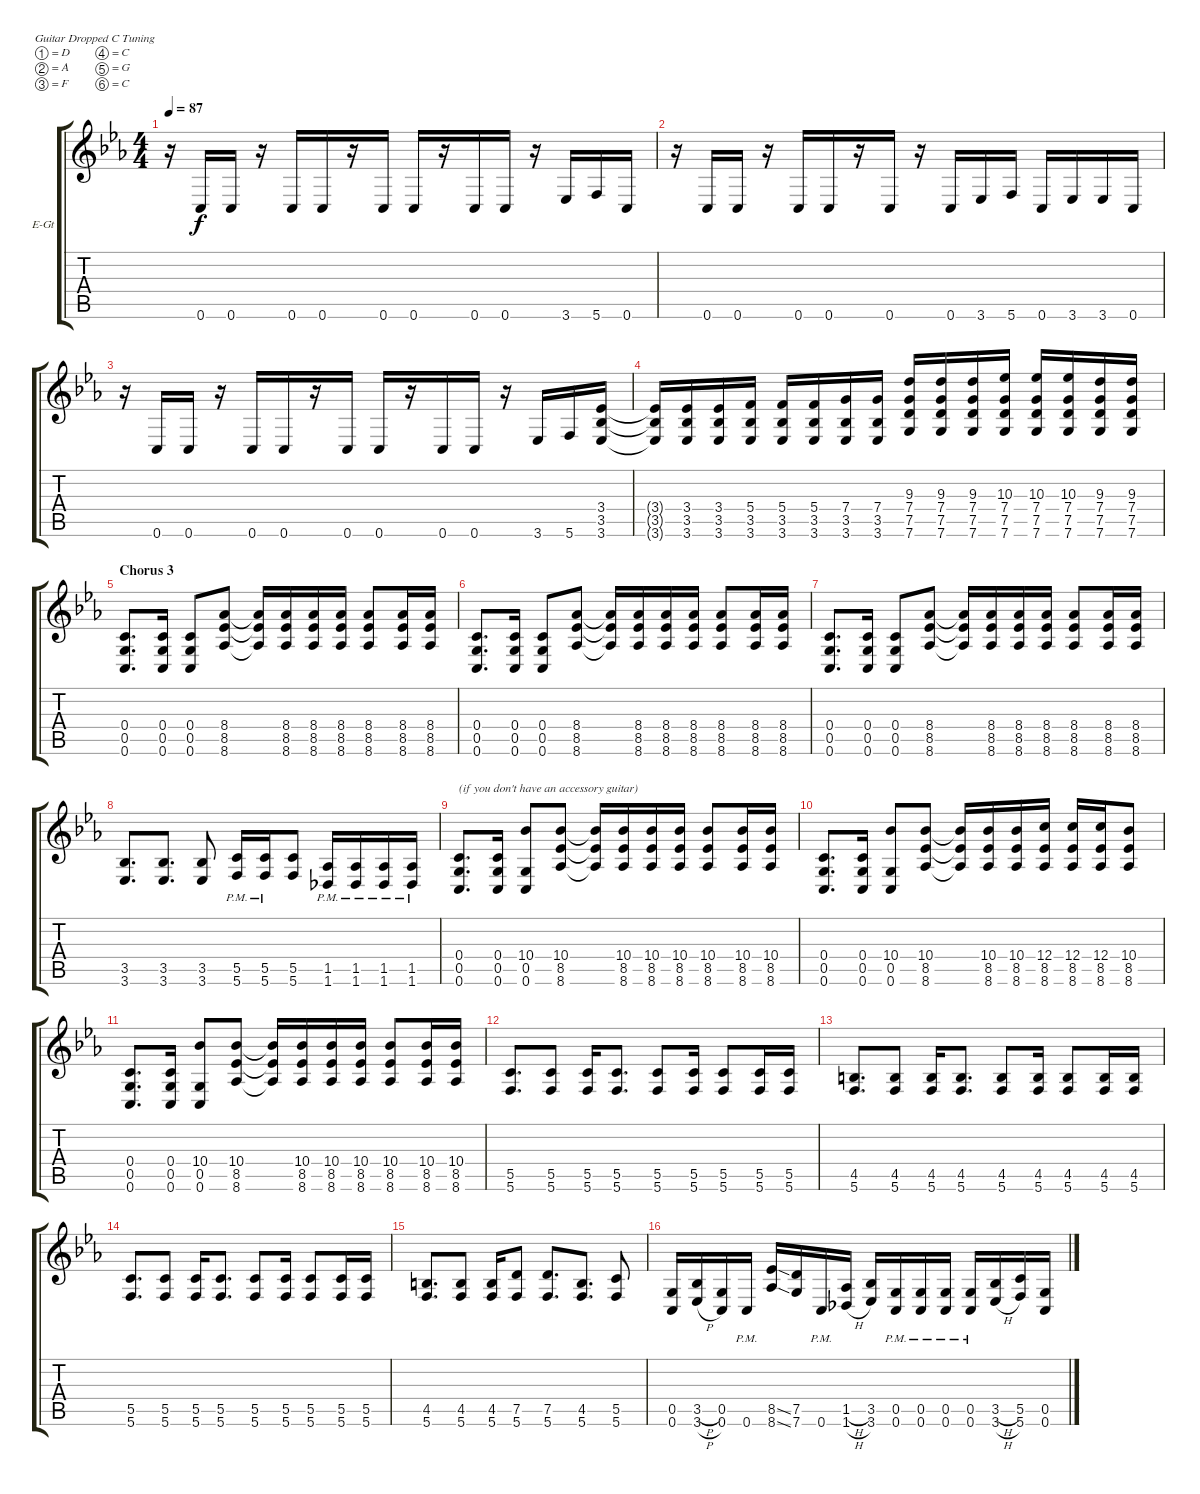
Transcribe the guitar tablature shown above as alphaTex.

\bracketExtendMode groupsimilarinstruments
\firstSystemTrackNameOrientation horizontal
\otherSystemsTrackNameOrientation horizontal
\track ("Dan Donegan (rhythm)" "E-Gt") {instrument distortionguitar}
\staff {score tabs}
\tuning (D4 A3 F3 C3 G2 C2)
\ts (4 4)
\tempo 87
\clef g2
\ks cminor
r.16{dy f} 0.6.16 0.6.16 r.16 0.6.16 0.6.16 r.16 0.6.16 0.6.16 r.16 0.6.16 0.6.16 r.16 3.6.16 5.6.16 0.6.16 |
r.16 0.6.16 0.6.16 r.16 0.6.16 0.6.16 r.16 0.6.16 r.16 0.6.16 3.6.16 5.6.16 0.6.16 3.6.16 3.6.16 0.6.16 |
r.16 0.6.16 0.6.16 r.16 0.6.16 0.6.16 r.16 0.6.16 0.6.16 r.16 0.6.16 0.6.16 r.16 3.6.16 5.6.16 (3.4 3.5 3.6).16 |
(3.4{t} 3.5{t} 3.6{t}).16 (3.4 3.5 3.6).16 (3.4 3.5 3.6).16 (5.4 3.5 3.6).16 (5.4 3.5 3.6).16 (5.4 3.5 3.6).16 (7.4 3.5 3.6).16 (7.4 3.5 3.6).16 (9.3 7.4 7.5 7.6).16 (9.3 7.4 7.5 7.6).16 (9.3 7.4 7.5 7.6).16 (10.3 7.4 7.5 7.6).16 (10.3 7.4 7.5 7.6).16 (10.3 7.4 7.5 7.6).16 (9.3 7.4 7.5 7.6).16 (9.3 7.4 7.5 7.6).16 |
\section ("" "Chorus 3")
(0.4 0.5 0.6).8{d} (0.4 0.5 0.6).16 (0.4 0.5 0.6).8 (8.4 8.5 8.6).8 (8.4{t} 8.5{t} 8.6{t}).16 (8.4 8.5 8.6).16 (8.4 8.5 8.6).16 (8.4 8.5 8.6).16 (8.4 8.5 8.6).8 (8.4 8.5 8.6).16 (8.4 8.5 8.6).16 |
(0.4 0.5 0.6).8{d} (0.4 0.5 0.6).16 (0.4 0.5 0.6).8 (8.4 8.5 8.6).8 (8.4{t} 8.5{t} 8.6{t}).16 (8.4 8.5 8.6).16 (8.4 8.5 8.6).16 (8.4 8.5 8.6).16 (8.4 8.5 8.6).8 (8.4 8.5 8.6).16 (8.4 8.5 8.6).16 |
(0.4 0.5 0.6).8{d} (0.4 0.5 0.6).16 (0.4 0.5 0.6).8 (8.4 8.5 8.6).8 (8.4{t} 8.5{t} 8.6{t}).16 (8.4 8.5 8.6).16 (8.4 8.5 8.6).16 (8.4 8.5 8.6).16 (8.4 8.5 8.6).8 (8.4 8.5 8.6).16 (8.4 8.5 8.6).16 |
(3.5 3.6).8{d} (3.5 3.6).8{d} (3.5 3.6).8 (5.5{pm} 5.6{pm}).16 (5.5{pm} 5.6{pm}).16 (5.5 5.6).8 (1.5{pm} 1.6{pm}).16 (1.5{pm} 1.6{pm}).16 (1.5{pm} 1.6{pm}).16 (1.5{pm} 1.6{pm}).16 |
(0.4 0.5 0.6).8{d txt "(if you don't have an accessory guitar)"} (0.4 0.5 0.6).16 (10.4 0.5 0.6).8 (10.4 8.5 8.6).8 (10.4{t} 8.5{t} 8.6{t}).16 (10.4 8.5 8.6).16 (10.4 8.5 8.6).16 (10.4 8.5 8.6).16 (10.4 8.5 8.6).8 (10.4 8.5 8.6).16 (10.4 8.5 8.6).16 |
(0.4 0.5 0.6).8{d} (0.4 0.5 0.6).16 (10.4 0.5 0.6).8 (10.4 8.5 8.6).8 (10.4{t} 8.5{t} 8.6{t}).16 (10.4 8.5 8.6).16 (10.4 8.5 8.6).16 (12.4 8.5 8.6).16 (12.4 8.5 8.6).16 (12.4 8.5 8.6).16 (10.4 8.5 8.6).8 |
(0.4 0.5 0.6).8{d} (0.4 0.5 0.6).16 (10.4 0.5 0.6).8 (10.4 8.5 8.6).8 (10.4{t} 8.5{t} 8.6{t}).16 (10.4 8.5 8.6).16 (10.4 8.5 8.6).16 (10.4 8.5 8.6).16 (10.4 8.5 8.6).8 (10.4 8.5 8.6).16 (10.4 8.5 8.6).16 |
(5.5 5.6).8{d} (5.5 5.6).8 (5.5 5.6).16 (5.5 5.6).8{d} (5.5 5.6).8 (5.5 5.6).16 (5.5 5.6).8 (5.5 5.6).16 (5.5 5.6).16 |
(4.5 5.6).8{d} (4.5 5.6).8 (4.5 5.6).16 (4.5 5.6).8{d} (4.5 5.6).8 (4.5 5.6).16 (4.5 5.6).8 (4.5 5.6).16 (4.5 5.6).16 |
(5.5 5.6).8{d} (5.5 5.6).8 (5.5 5.6).16 (5.5 5.6).8{d} (5.5 5.6).8 (5.5 5.6).16 (5.5 5.6).8 (5.5 5.6).16 (5.5 5.6).16 |
(4.5 5.6).8{d} (4.5 5.6).8 (4.5 5.6).16 (7.5 5.6).8 (7.5 5.6).8{d} (4.5 5.6).8{d} (5.5 5.6).8 |
(0.5 0.6).16 (3.5{h} 3.6{h}).16 (0.5 0.6).16 0.6{pm}.16 (8.5{ss} 8.6{ss}).16 (7.5 7.6).16 0.6{pm}.16 (1.5{h} 1.6{h}).16 (3.5 3.6).16 (0.5{pm} 0.6{pm}).16 (0.5{pm} 0.6{pm}).16 (0.5{pm} 0.6{pm}).16 (0.5{pm} 0.6{pm}).16 (3.5{h} 3.6{h}).16 (5.5 5.6).16 (0.5 0.6).16
